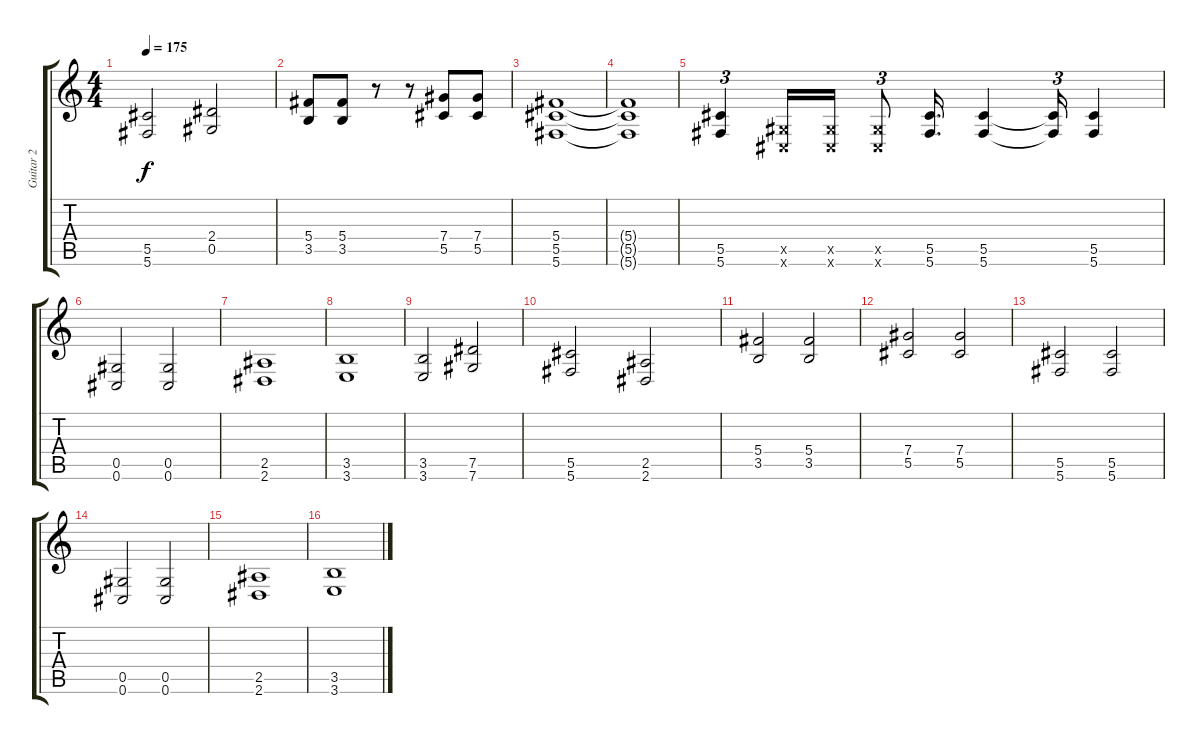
\track ("Guitar 2" "Guitar 2") {instrument distortionguitar}
\staff {score tabs}
\tuning (Eb4 Bb3 Gb3 Db3 Ab2 Db2) {hide}
\ts (4 4)
\tempo 175
\clef g2
\ks c
(5.5 5.6).2{dy f} (2.4 0.5).2 |
(5.4 3.5).8 (5.4 3.5).8 r.8 r.8 (7.4 5.5).8 (7.4 5.5).8 |
(5.4 5.5 5.6).1 |
(5.4{t} 5.5{t} 5.6{t}).1 |
(5.5 5.6).4{tu (3 2)} (0.5{x} 0.6{x}).16 (0.5{x} 0.6{x}).16 (0.5{x} 0.6{x}).8{tu (3 2)} (5.5 5.6).16{d} (5.5 5.6).4 (5.5{t} 5.6{t}).16{tu (3 2)} (5.5 5.6).4 |
(0.5 0.6).2 (0.5 0.6).2 |
(2.5 2.6).1 |
(3.5 3.6).1 |
(3.5 3.6).2 (7.5 7.6).2 |
(5.5 5.6).2 (2.5 2.6).2 |
(5.4 3.5).2 (5.4 3.5).2 |
(7.4 5.5).2 (7.4 5.5).2 |
(5.5 5.6).2 (5.5 5.6).2 |
(0.5 0.6).2 (0.5 0.6).2 |
(2.5 2.6).1 |
(3.5 3.6).1
